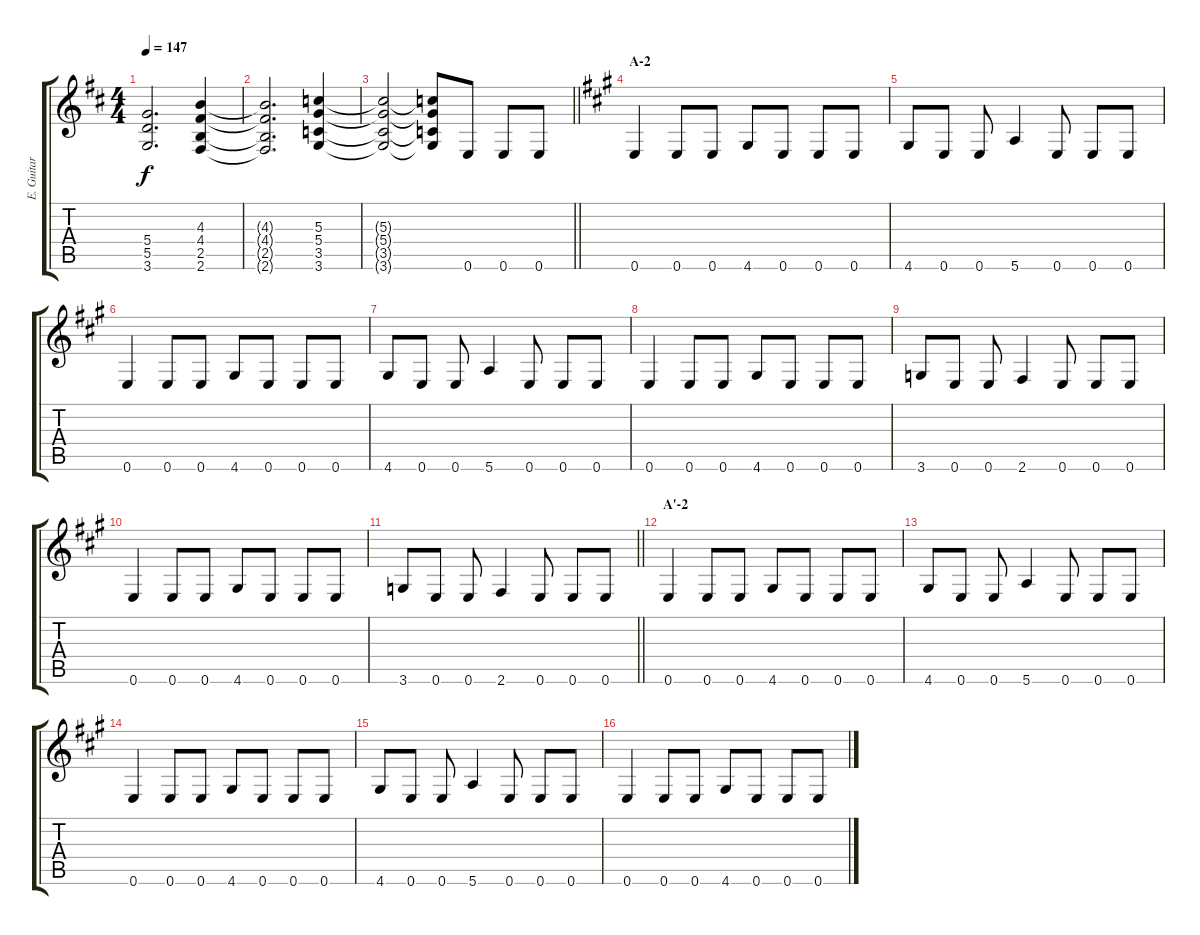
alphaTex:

\track ("E. Guitar II" "E. Guitar ") {instrument overdrivenguitar}
\staff {score tabs}
\tuning (E4 B3 G3 D3 A2 E2) {hide}
\ts (4 4)
\tempo 147
\clef g2
\ks d
(5.4{t} 5.5{t} 3.6{t}).2{d dy f} (4.3 4.4 2.5 2.6).4 |
(4.3{t} 4.4{t} 2.5{t} 2.6{t}).2{d} (5.3 5.4 3.5 3.6).4 |
\barLineRight lightlight
(5.3{t} 5.4{t} 3.5{t} 3.6{t}).2 (5.3{t} 5.4{t} 3.5{t} 3.6{t}).8 0.6.8 0.6.8 0.6.8 |
\section ("" "A-2")
\ks a
0.6.4 0.6.8 0.6.8 4.6.8 0.6.8 0.6.8 0.6.8 |
4.6.8 0.6.8 0.6.8 5.6.4 0.6.8 0.6.8 0.6.8 |
0.6.4 0.6.8 0.6.8 4.6.8 0.6.8 0.6.8 0.6.8 |
4.6.8 0.6.8 0.6.8 5.6.4 0.6.8 0.6.8 0.6.8 |
0.6.4 0.6.8 0.6.8 4.6.8 0.6.8 0.6.8 0.6.8 |
3.6.8 0.6.8 0.6.8 2.6.4 0.6.8 0.6.8 0.6.8 |
0.6.4 0.6.8 0.6.8 4.6.8 0.6.8 0.6.8 0.6.8 |
\barLineRight lightlight
3.6.8 0.6.8 0.6.8 2.6.4 0.6.8 0.6.8 0.6.8 |
\section ("" "A'-2")
0.6.4 0.6.8 0.6.8 4.6.8 0.6.8 0.6.8 0.6.8 |
4.6.8 0.6.8 0.6.8 5.6.4 0.6.8 0.6.8 0.6.8 |
0.6.4 0.6.8 0.6.8 4.6.8 0.6.8 0.6.8 0.6.8 |
4.6.8 0.6.8 0.6.8 5.6.4 0.6.8 0.6.8 0.6.8 |
0.6.4 0.6.8 0.6.8 4.6.8 0.6.8 0.6.8 0.6.8
